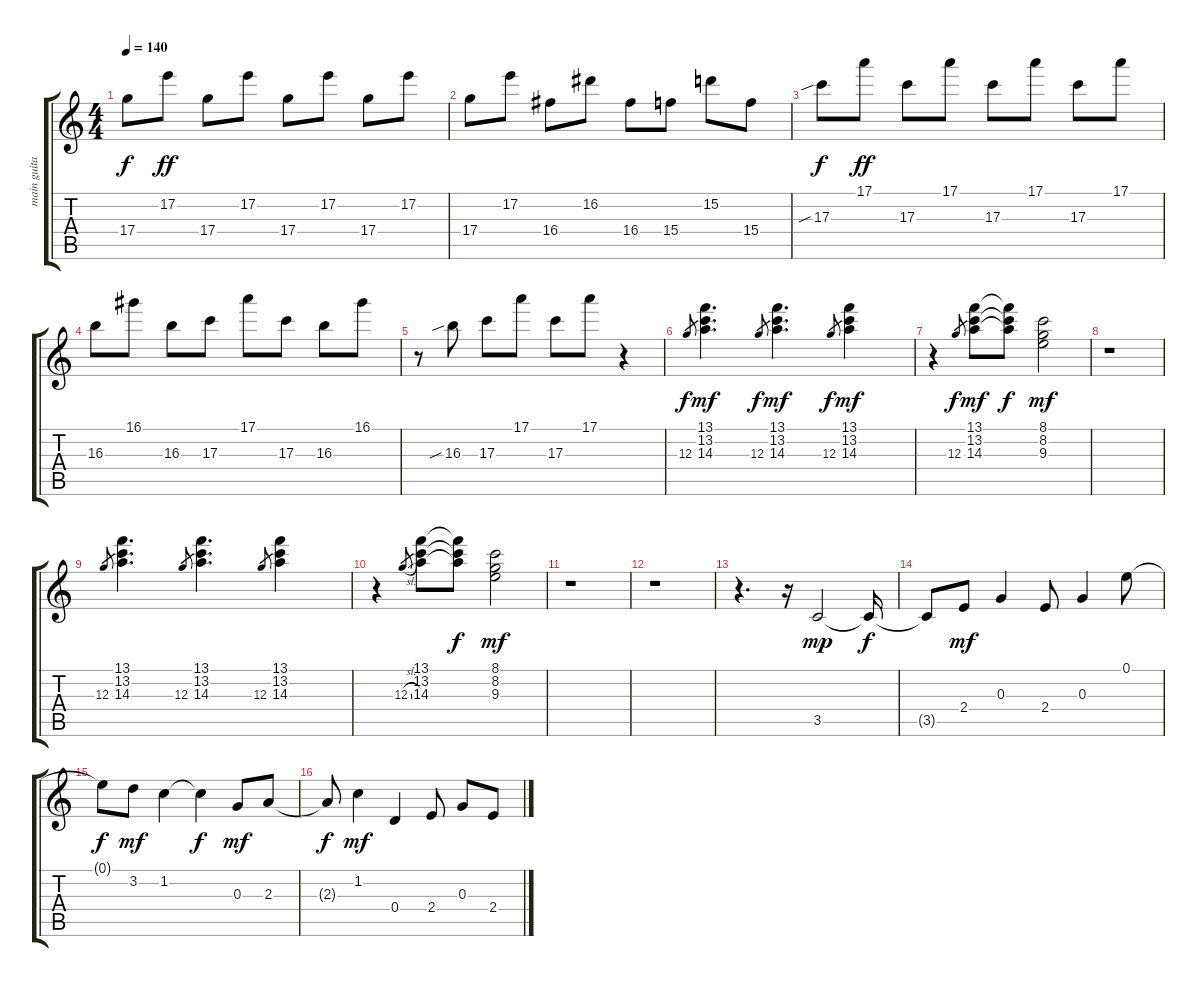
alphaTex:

\track ("main guitar" "main guita") {instrument overdrivenguitar}
\staff {score tabs}
\tuning (E4 B3 G3 D3 A2 E2) {hide}
\ts (4 4)
\tempo 140
\clef g2
\ks c
17.4.8{dy f} 17.2.8{dy ff} 17.4.8 17.2.8 17.4.8 17.2.8 17.4.8 17.2.8 |
17.4.8 17.2.8 16.4.8 16.2.8 16.4.8 15.4.8 15.2.8 15.4.8 |
17.3{sib}.8{dy f} 17.1.8{dy ff} 17.3.8 17.1.8 17.3.8 17.1.8 17.3.8 17.1.8 |
16.3.8 16.1.8 16.3.8 17.3.8 17.1.8 17.3.8 16.3.8 16.1.8 |
r.8 16.3{sib}.8 17.3.8 17.1.8 17.3.8 17.1.8 r.4 |
12.3.8{gr dy f} (13.1 13.2 14.3).4{d dy mf} 12.3.8{gr dy f} (13.1 13.2 14.3).4{d dy mf} 12.3.8{gr dy f} (13.1 13.2 14.3).4{dy mf} |
r.4 12.3.8{gr dy f} (13.1 13.2 14.3).8{dy mf} (13.1{t} 13.2{t} 14.3{t}).8{dy f} (8.1 8.2 9.3).2{dy mf} |
r.1 |
12.3.8{gr} (13.1 13.2 14.3).4{d} 12.3.8{gr} (13.1 13.2 14.3).4{d} 12.3.8{gr} (13.1 13.2 14.3).4 |
r.4 12.3{sl}.8{gr} (13.1 13.2 14.3).8 (13.1{t} 13.2{t} 14.3{t}).8{dy f} (8.1 8.2 9.3).2{dy mf} |
r.1 |
r.1 |
r.4{d} r.16 3.5.2{dy mp} 3.5{t}.16{dy f} |
3.5{t}.8 2.4.8{dy mf} 0.3.4 2.4.8 0.3.4 0.1.8 |
0.1{t}.8{dy f} 3.2.8{dy mf} 1.2.4 1.2{t}.4{dy f} 0.3.8{dy mf} 2.3.8 |
2.3{t}.8{dy f} 1.2.4{dy mf} 0.4.4 2.4.8 0.3.8 2.4.8
